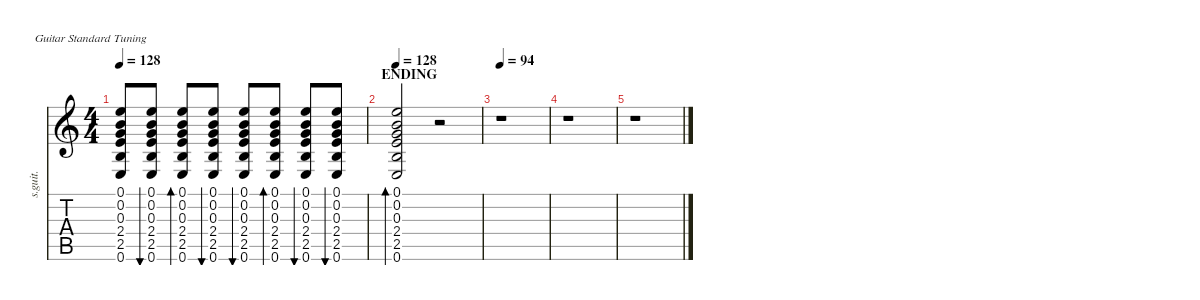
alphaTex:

\defaultSystemsLayout 4
\hideDynamics
\bracketExtendMode nobrackets
\otherSystemsTrackNameOrientation horizontal
\track ("Gtr.3 Ac." "s.guit.") {defaultSystemsLayout 4 instrument acousticguitarsteel}
\staff {score tabs}
\tuning (E4 B3 G3 D3 A2 E2)
\ts (4 4)
\tempo 128
\clef g2
\ks c
(0.1{t} 0.2{t} 0.3{t} 2.4{t} 2.5{t} 0.6{t}).8{dy f beam Up} (0.1 0.2 0.3 2.4 2.5 0.6).8{bu 30 beam Up} (0.1 0.2 0.3 2.4 2.5 0.6).8{bd 60 beam Up} (0.1 0.2 0.3 2.4 2.5 0.6).8{bu 30 beam Up} (0.1 0.2 0.3 2.4 2.5 0.6).8{bu 60 beam Up} (0.1 0.2 0.3 2.4 2.5 0.6).8{bd 30 beam Up} (0.1 0.2 0.3 2.4 2.5 0.6).8{bu 30 beam Up} (0.1 0.2 0.3 2.4 2.5 0.6).8{bu 30 beam Up} |
\section ("" "ENDING")
\tempo 128
(0.1 0.2 0.3 2.4 2.5 0.6).2{bd 120 beam Up} r.2{beam Up} |
\tempo 94
r.1{beam Down} |
r.1{beam Down} |
r.1{beam Down}
